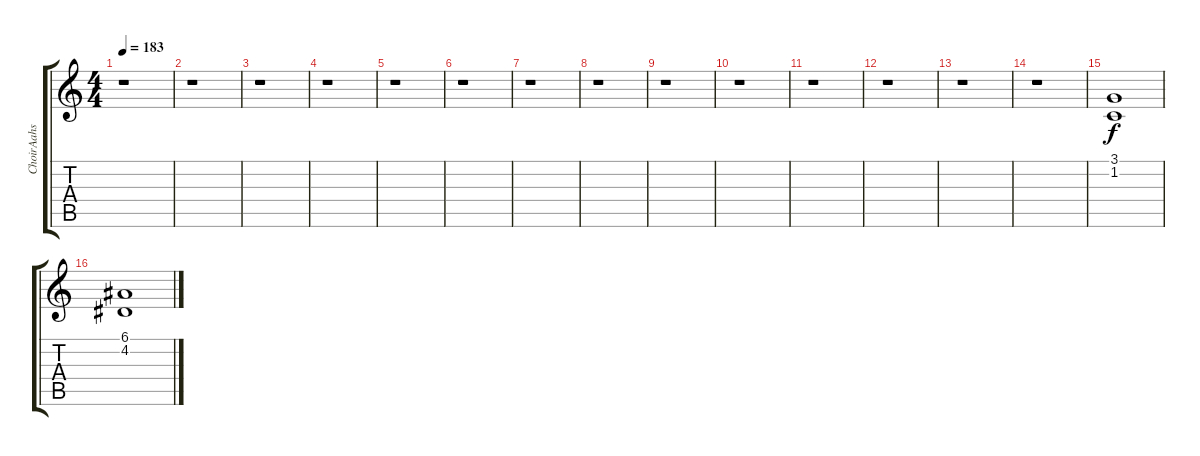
\track ("ChoirAahs" "ChoirAahs") {instrument choiraahs}
\staff {score tabs}
\tuning (E4 B3 G3 D3 A2 E2) {hide}
\ts (4 4)
\tempo 183
\clef g2
\ks c
r.1{dy f} |
r.1 |
r.1 |
r.1 |
r.1 |
r.1 |
r.1 |
r.1 |
r.1 |
r.1 |
r.1 |
r.1 |
r.1 |
r.1 |
(3.1 1.2).1 |
(6.1 4.2).1
